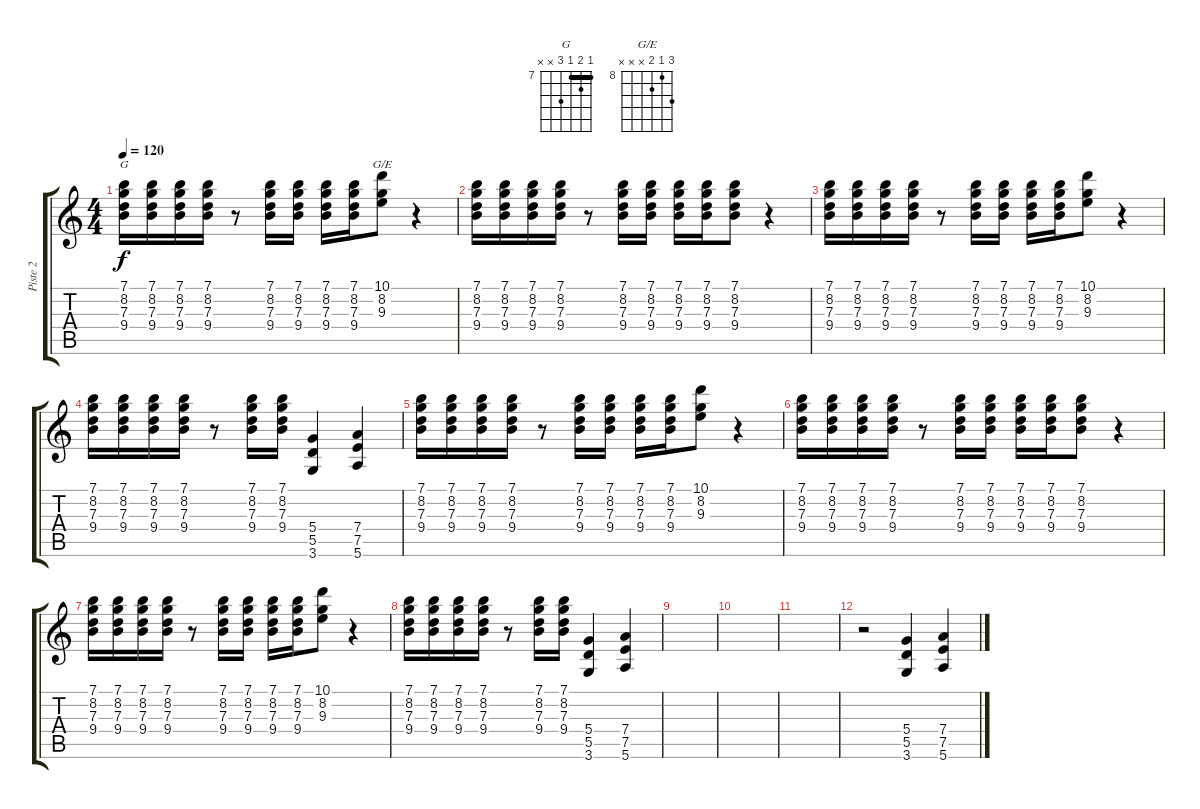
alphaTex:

\track ("Piste 2" "Piste 2") {instrument distortionguitar}
\staff {score tabs}
\tuning (E4 B3 G3 D3 A2 E2) {hide}
\chord ("G" 7 8 7 9 x x) {firstfret 7 barre 7}
\chord ("G/E" 10 8 9 x x x) {firstfret 8}
\ts (4 4)
\tempo 120
\clef g2
\ks c
(7.1 8.2 7.3 9.4).16{ch "G" dy f} (7.1 8.2 7.3 9.4).16 (7.1 8.2 7.3 9.4).16 (7.1 8.2 7.3 9.4).16 r.8 (7.1 8.2 7.3 9.4).16 (7.1 8.2 7.3 9.4).16 (7.1 8.2 7.3 9.4).16 (7.1 8.2 7.3 9.4).16 (10.1 8.2 9.3).8{ch "G/E"} r.4 |
(7.1 8.2 7.3 9.4).16 (7.1 8.2 7.3 9.4).16 (7.1 8.2 7.3 9.4).16 (7.1 8.2 7.3 9.4).16 r.8 (7.1 8.2 7.3 9.4).16 (7.1 8.2 7.3 9.4).16 (7.1 8.2 7.3 9.4).16 (7.1 8.2 7.3 9.4).16 (7.1 8.2 7.3 9.4).8 r.4 |
(7.1 8.2 7.3 9.4).16 (7.1 8.2 7.3 9.4).16 (7.1 8.2 7.3 9.4).16 (7.1 8.2 7.3 9.4).16 r.8 (7.1 8.2 7.3 9.4).16 (7.1 8.2 7.3 9.4).16 (7.1 8.2 7.3 9.4).16 (7.1 8.2 7.3 9.4).16 (10.1 8.2 9.3).8 r.4 |
(7.1 8.2 7.3 9.4).16 (7.1 8.2 7.3 9.4).16 (7.1 8.2 7.3 9.4).16 (7.1 8.2 7.3 9.4).16 r.8 (7.1 8.2 7.3 9.4).16 (7.1 8.2 7.3 9.4).16 (5.4 5.5 3.6).4 (7.4 7.5 5.6).4 |
(7.1 8.2 7.3 9.4).16 (7.1 8.2 7.3 9.4).16 (7.1 8.2 7.3 9.4).16 (7.1 8.2 7.3 9.4).16 r.8 (7.1 8.2 7.3 9.4).16 (7.1 8.2 7.3 9.4).16 (7.1 8.2 7.3 9.4).16 (7.1 8.2 7.3 9.4).16 (10.1 8.2 9.3).8 r.4 |
(7.1 8.2 7.3 9.4).16 (7.1 8.2 7.3 9.4).16 (7.1 8.2 7.3 9.4).16 (7.1 8.2 7.3 9.4).16 r.8 (7.1 8.2 7.3 9.4).16 (7.1 8.2 7.3 9.4).16 (7.1 8.2 7.3 9.4).16 (7.1 8.2 7.3 9.4).16 (7.1 8.2 7.3 9.4).8 r.4 |
(7.1 8.2 7.3 9.4).16 (7.1 8.2 7.3 9.4).16 (7.1 8.2 7.3 9.4).16 (7.1 8.2 7.3 9.4).16 r.8 (7.1 8.2 7.3 9.4).16 (7.1 8.2 7.3 9.4).16 (7.1 8.2 7.3 9.4).16 (7.1 8.2 7.3 9.4).16 (10.1 8.2 9.3).8 r.4 |
(7.1 8.2 7.3 9.4).16 (7.1 8.2 7.3 9.4).16 (7.1 8.2 7.3 9.4).16 (7.1 8.2 7.3 9.4).16 r.8 (7.1 8.2 7.3 9.4).16 (7.1 8.2 7.3 9.4).16 (5.4 5.5 3.6).4 (7.4 7.5 5.6).4 |
|
|
|
r.2 (5.4 5.5 3.6).4 (7.4 7.5 5.6).4
